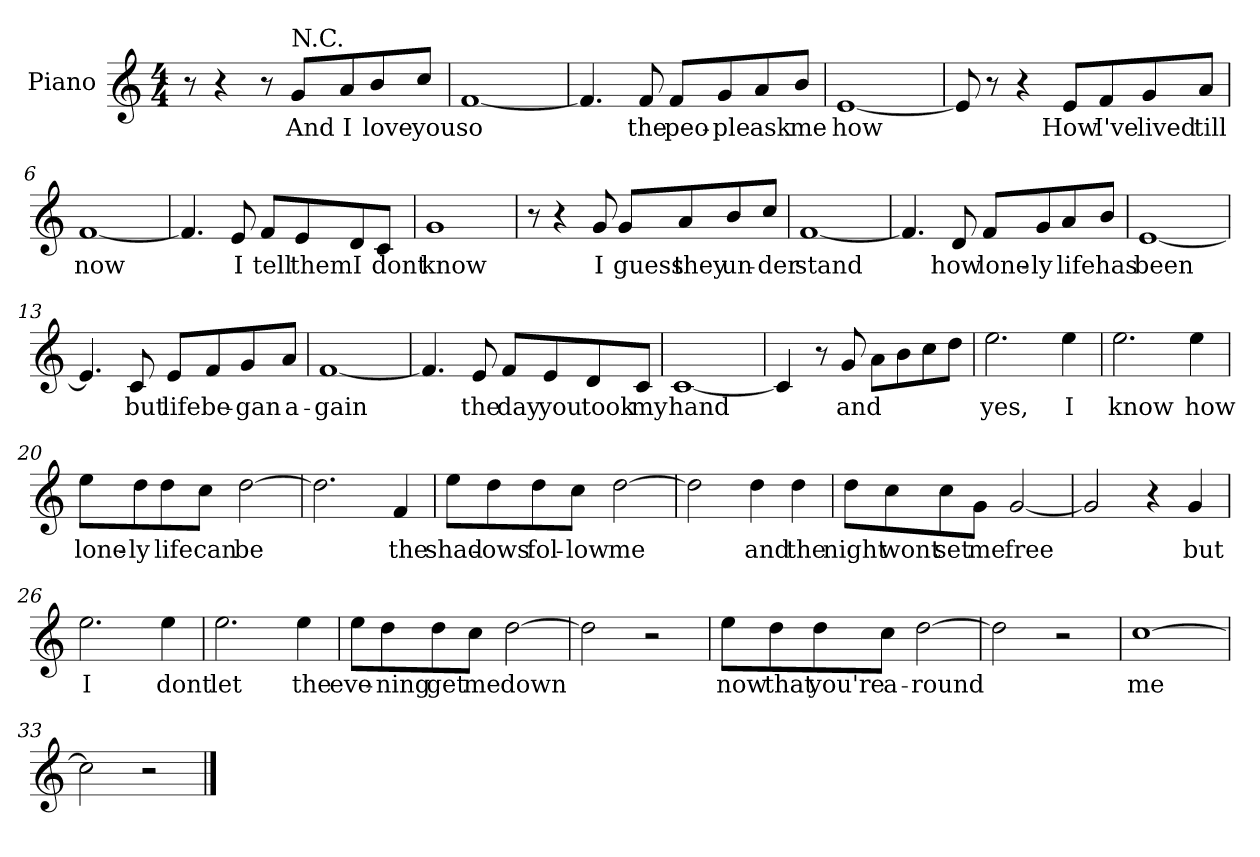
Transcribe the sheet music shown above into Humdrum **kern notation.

**kern	**text
*part1	*part1
*staff1	*staff1
*I"Piano	*
*I'Pno	*
*clefG2	*
*k[]	*
*C:	*
*M4/4	*
=1	=1
8r	.
4r	.
8r	.
!LO:TX:a:t=N.C.	!
8g/L	And
8a/	I
8b/	love
8cc/J	you
=2	=2
[1f	so
=3	=3
4.f/]	.
8f/	the
8f/L	peo-
8g/	-ple
8a/	ask
8b/J	me
=4	=4
[1e	how
!!LO:LB:g=z
=5	=5
8e/]	.
8r	.
4r	.
8e/L	How
8f/	I've
8g/	lived
8a/J	till
=6	=6
[1f	now
=7	=7
4.f/]	.
8e/	I
8f/L	tell
8e/	them
8d/	I
8c/J	dont
=8	=8
1g	know
!!LO:LB:g=z
=9	=9
8r	.
4r	.
8g/	I
8g/L	guess
8a/	they
8b/	un-
8cc/J	-der
=10	=10
[1f	stand
=11	=11
4.f/]	.
8d/	how
8f/L	lone-
8g/	-ly
8a/	life
8b/J	has
=12	=12
[1e	been
!!LO:LB:g=z
=13	=13
4.e/]	.
8c/	but
8e/L	life
8f/	be-
8g/	-gan
8a/J	a-
=14	=14
[1f	-gain
=15	=15
4.f/]	.
8e/	the
8f/L	day
8e/	you
8d/	took
8c/J	my
=16	=16
[1c	hand
=17	=17
4c/]	.
8r	.
8g/	and
8a\L	.
8b\	.
8cc\	.
8dd\J	.
!!LO:LB:g=z
=18	=18
2.ee\	yes,
4ee\	I
=19	=19
2.ee\	know
4ee\	how
=20	=20
8ee\L	lone-
8dd\	-ly
8dd\	life
8cc\J	can
[2dd\	be
=21	=21
2.dd\]	.
4f/	the
=22	=22
8ee\L	shad-
8dd\	-ows
8dd\	fol-
8cc\J	-low
[2dd\	me
=23	=23
2dd\]	.
4dd\	and
4dd\	the
!!LO:LB:g=z
=24	=24
8dd\L	night
8cc\	wont
8cc\	set
8g\J	me
[2g/	free
=25	=25
2g/]	.
4r	.
4g/	but
=26	=26
2.ee\	I
4ee\	dont
=27	=27
2.ee\	let
4ee\	the
=28	=28
8ee\L	eve-
8dd\	-ning
8dd\	get
8cc\J	me
[2dd\	down
=29	=29
2dd\]	.
2r	.
!!LO:LB:g=z
=30	=30
8ee\L	now
8dd\	that
8dd\	you're
8cc\J	a-
[2dd\	-round
=31	=31
2dd\]	.
2r	.
=32	=32
[1cc	me
=33	=33
2cc\]	.
2r	.
==	==
*-	*-
